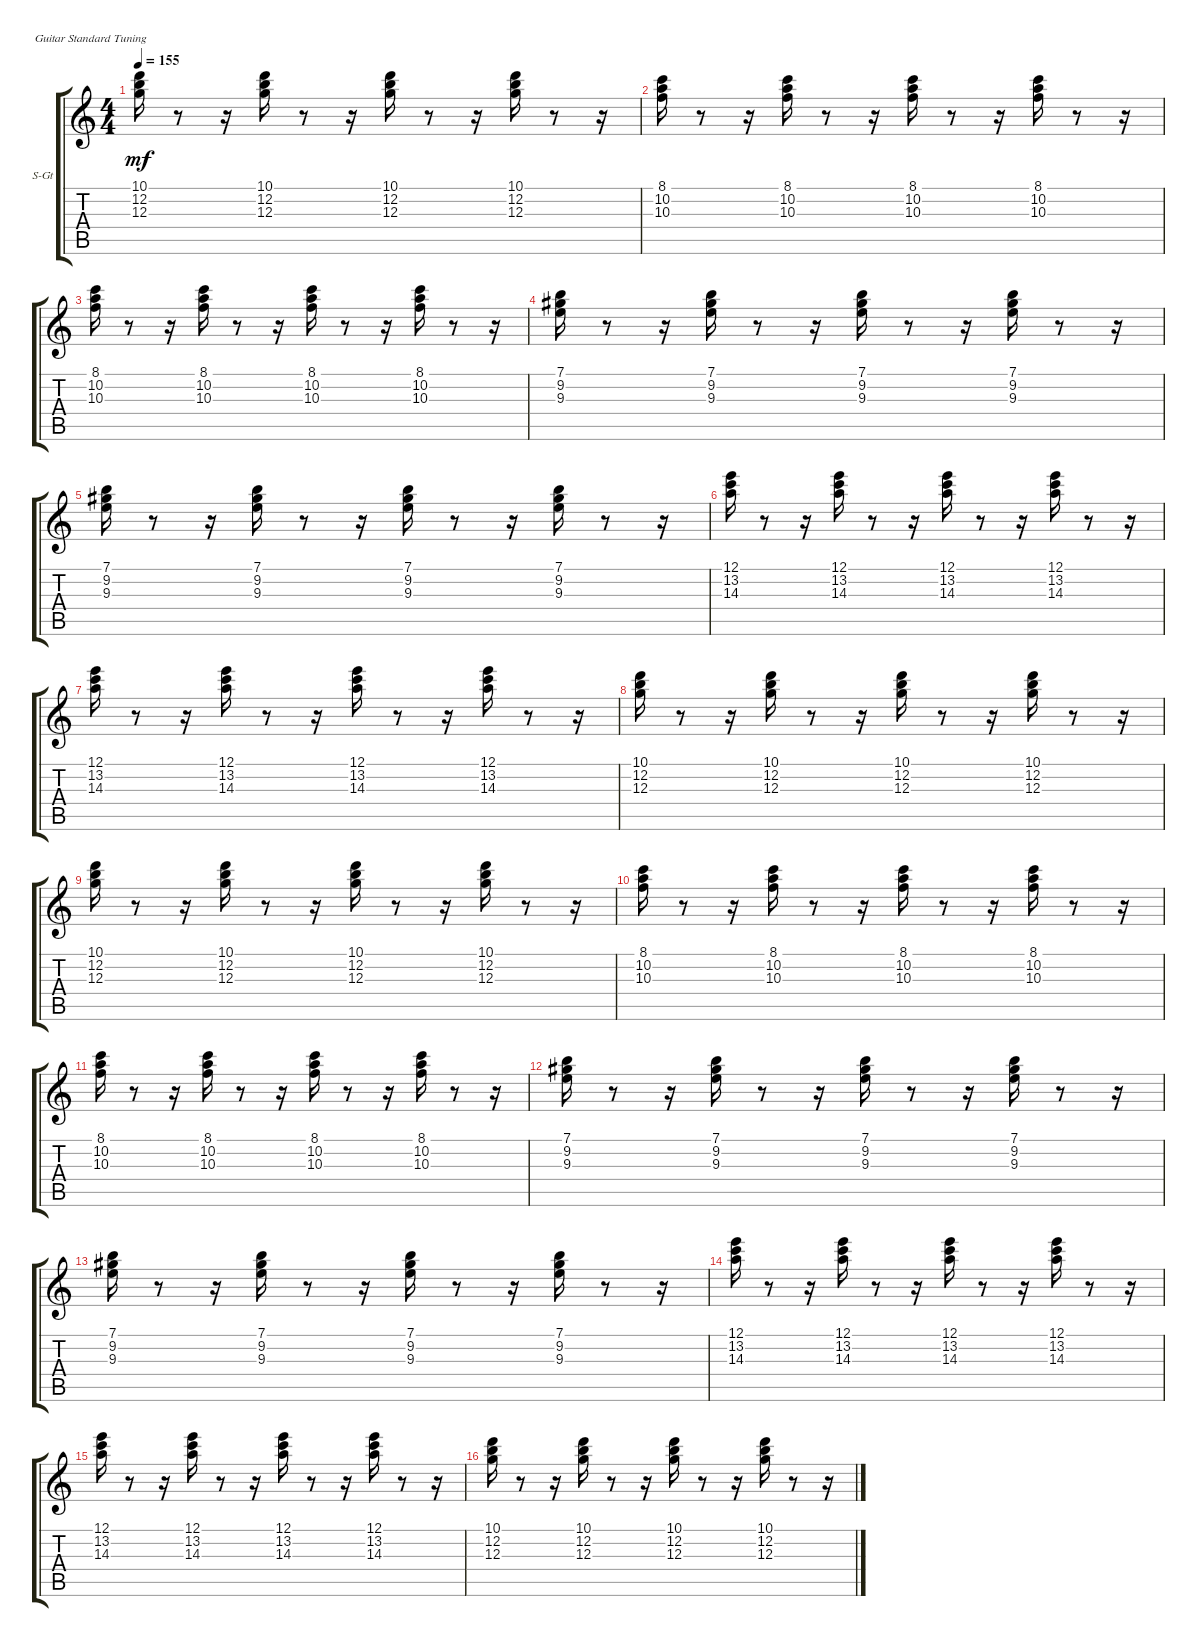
\defaultSystemsLayout 4
\bracketExtendMode groupsimilarinstruments
\firstSystemTrackNameOrientation horizontal
\otherSystemsTrackNameOrientation horizontal
\track ("Steel Guitar" "S-Gt") {instrument acousticguitarsteel}
\staff {score tabs}
\tuning (E4 B3 G3 D3 A2 E2)
\ts (4 4)
\tempo 155
\clef g2
\ks c
(10.1 12.2 12.3).16{dy mf} r.8 r.16 (10.1 12.2 12.3).16 r.8 r.16 (10.1 12.2 12.3).16 r.8 r.16 (10.1 12.2 12.3).16 r.8 r.16 |
(8.1 10.2 10.3).16 r.8 r.16 (8.1 10.2 10.3).16 r.8 r.16 (8.1 10.2 10.3).16 r.8 r.16 (8.1 10.2 10.3).16 r.8 r.16 |
(8.1 10.2 10.3).16 r.8 r.16 (8.1 10.2 10.3).16 r.8 r.16 (8.1 10.2 10.3).16 r.8 r.16 (8.1 10.2 10.3).16 r.8 r.16 |
(7.1 9.2 9.3).16 r.8 r.16 (7.1 9.2 9.3).16 r.8 r.16 (7.1 9.2 9.3).16 r.8 r.16 (7.1 9.2 9.3).16 r.8 r.16 |
(7.1 9.2 9.3).16 r.8 r.16 (7.1 9.2 9.3).16 r.8 r.16 (7.1 9.2 9.3).16 r.8 r.16 (7.1 9.2 9.3).16 r.8 r.16 |
(12.1 13.2 14.3).16 r.8 r.16 (12.1 13.2 14.3).16 r.8 r.16 (12.1 13.2 14.3).16 r.8 r.16 (12.1 13.2 14.3).16 r.8 r.16 |
(12.1 13.2 14.3).16 r.8 r.16 (12.1 13.2 14.3).16 r.8 r.16 (12.1 13.2 14.3).16 r.8 r.16 (12.1 13.2 14.3).16 r.8 r.16 |
(10.1 12.2 12.3).16 r.8 r.16 (10.1 12.2 12.3).16 r.8 r.16 (10.1 12.2 12.3).16 r.8 r.16 (10.1 12.2 12.3).16 r.8 r.16 |
(10.1 12.2 12.3).16 r.8 r.16 (10.1 12.2 12.3).16 r.8 r.16 (10.1 12.2 12.3).16 r.8 r.16 (10.1 12.2 12.3).16 r.8 r.16 |
(8.1 10.2 10.3).16 r.8 r.16 (8.1 10.2 10.3).16 r.8 r.16 (8.1 10.2 10.3).16 r.8 r.16 (8.1 10.2 10.3).16 r.8 r.16 |
(8.1 10.2 10.3).16 r.8 r.16 (8.1 10.2 10.3).16 r.8 r.16 (8.1 10.2 10.3).16 r.8 r.16 (8.1 10.2 10.3).16 r.8 r.16 |
(7.1 9.2 9.3).16 r.8 r.16 (7.1 9.2 9.3).16 r.8 r.16 (7.1 9.2 9.3).16 r.8 r.16 (7.1 9.2 9.3).16 r.8 r.16 |
(7.1 9.2 9.3).16 r.8 r.16 (7.1 9.2 9.3).16 r.8 r.16 (7.1 9.2 9.3).16 r.8 r.16 (7.1 9.2 9.3).16 r.8 r.16 |
(12.1 13.2 14.3).16 r.8 r.16 (12.1 13.2 14.3).16 r.8 r.16 (12.1 13.2 14.3).16 r.8 r.16 (12.1 13.2 14.3).16 r.8 r.16 |
(12.1 13.2 14.3).16 r.8 r.16 (12.1 13.2 14.3).16 r.8 r.16 (12.1 13.2 14.3).16 r.8 r.16 (12.1 13.2 14.3).16 r.8 r.16 |
(10.1 12.2 12.3).16 r.8 r.16 (10.1 12.2 12.3).16 r.8 r.16 (10.1 12.2 12.3).16 r.8 r.16 (10.1 12.2 12.3).16 r.8 r.16
